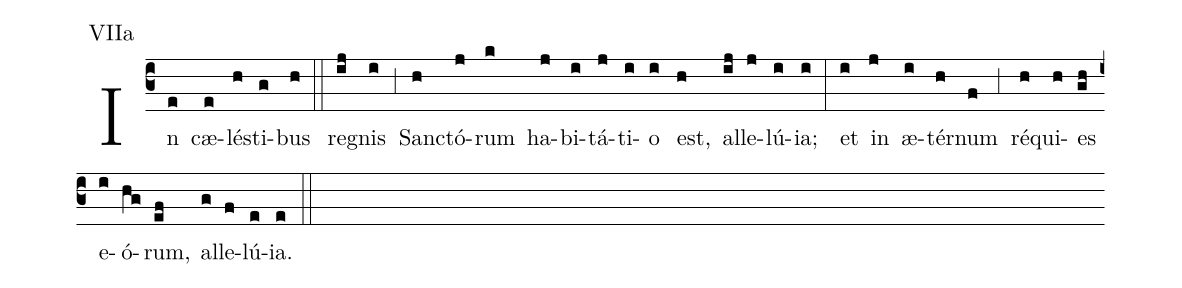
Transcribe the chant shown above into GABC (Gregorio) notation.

annotation: VIIa;
%%
(c3) In(e) cæ(e)lé(h)sti(g)bus(h) (::) re(ij)gnis(i) (;3) San(h)ctó(j)rum(k) ha(j)bi(i)tá(j)ti(i)o(i) est,(h) al(ij)le(j)lú(i)ia;(i) (:) et(i) in(j) æ(i)tér(h)num(f) (;3) ré(h)qui(h)es(gh) e(i)ó(hg)rum,(ef) al(g)le(f)lú(e)ia.(e) (::)
